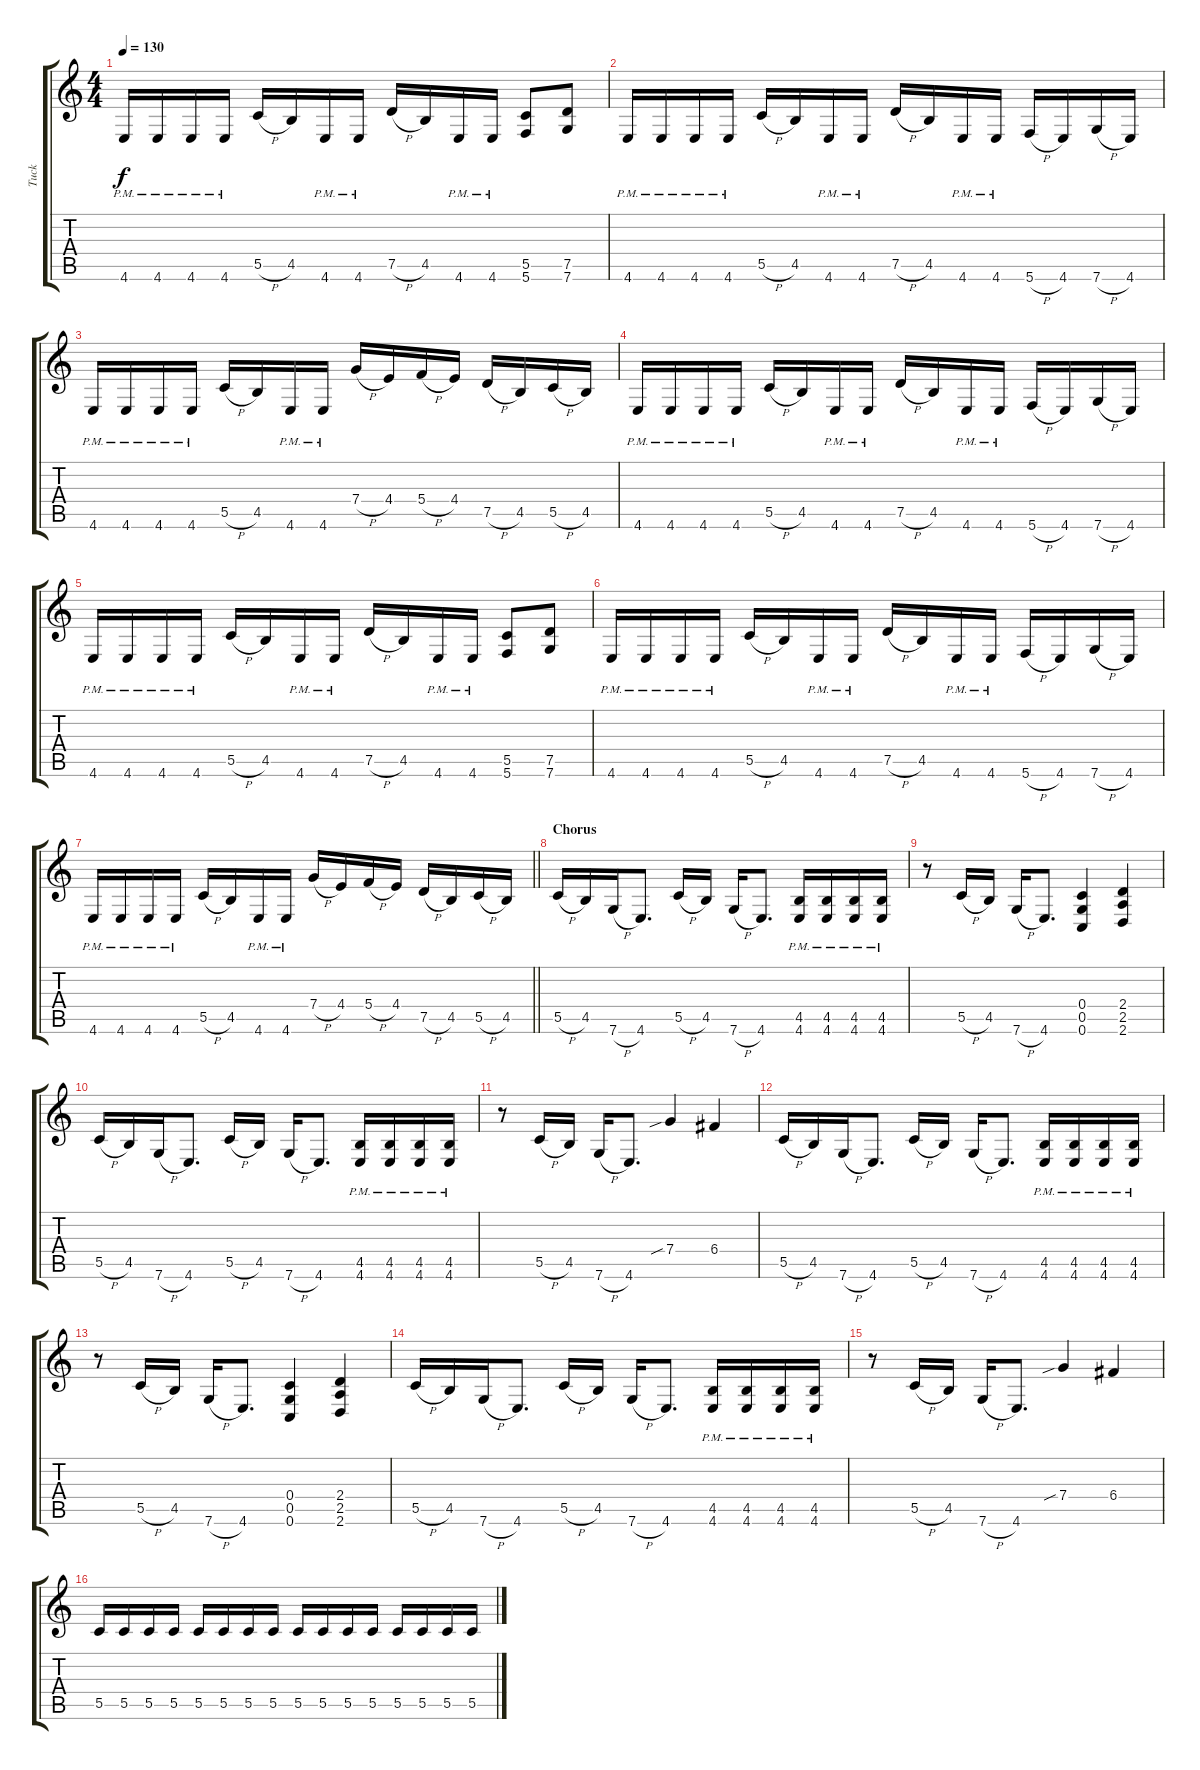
\track ("Tuck" "Tuck") {instrument distortionguitar}
\staff {score tabs}
\tuning (D4 A3 F3 C3 G2 C2) {hide}
\ts (4 4)
\tempo 130
\clef g2
\ks c
4.6{pm}.16{dy f} 4.6{pm}.16 4.6{pm}.16 4.6{pm}.16 5.5{h}.16 4.5.16 4.6{pm}.16 4.6{pm}.16 7.5{h}.16 4.5.16 4.6{pm}.16 4.6{pm}.16 (5.5 5.6).8 (7.5 7.6).8 |
4.6{pm}.16 4.6{pm}.16 4.6{pm}.16 4.6{pm}.16 5.5{h}.16 4.5.16 4.6{pm}.16 4.6{pm}.16 7.5{h}.16 4.5.16 4.6{pm}.16 4.6{pm}.16 5.6{h}.16 4.6.16 7.6{h}.16 4.6.16 |
4.6{pm}.16 4.6{pm}.16 4.6{pm}.16 4.6{pm}.16 5.5{h}.16 4.5.16 4.6{pm}.16 4.6{pm}.16 7.4{h}.16 4.4.16 5.4{h}.16 4.4.16 7.5{h}.16 4.5.16 5.5{h}.16 4.5.16 |
4.6{pm}.16 4.6{pm}.16 4.6{pm}.16 4.6{pm}.16 5.5{h}.16 4.5.16 4.6{pm}.16 4.6{pm}.16 7.5{h}.16 4.5.16 4.6{pm}.16 4.6{pm}.16 5.6{h}.16 4.6.16 7.6{h}.16 4.6.16 |
4.6{pm}.16 4.6{pm}.16 4.6{pm}.16 4.6{pm}.16 5.5{h}.16 4.5.16 4.6{pm}.16 4.6{pm}.16 7.5{h}.16 4.5.16 4.6{pm}.16 4.6{pm}.16 (5.5 5.6).8 (7.5 7.6).8 |
4.6{pm}.16 4.6{pm}.16 4.6{pm}.16 4.6{pm}.16 5.5{h}.16 4.5.16 4.6{pm}.16 4.6{pm}.16 7.5{h}.16 4.5.16 4.6{pm}.16 4.6{pm}.16 5.6{h}.16 4.6.16 7.6{h}.16 4.6.16 |
\barLineRight lightlight
4.6{pm}.16 4.6{pm}.16 4.6{pm}.16 4.6{pm}.16 5.5{h}.16 4.5.16 4.6{pm}.16 4.6{pm}.16 7.4{h}.16 4.4.16 5.4{h}.16 4.4.16 7.5{h}.16 4.5.16 5.5{h}.16 4.5.16 |
\section ("" "Chorus")
5.5{h}.16 4.5.16 7.6{h}.16 4.6.8{d} 5.5{h}.16 4.5.16 7.6{h}.16 4.6.8{d} (4.5{pm} 4.6{pm}).16 (4.5{pm} 4.6{pm}).16 (4.5{pm} 4.6{pm}).16 (4.5{pm} 4.6{pm}).16 |
r.8 5.5{h}.16 4.5.16 7.6{h}.16 4.6.8{d} (0.4 0.5 0.6).4 (2.4 2.5 2.6).4 |
5.5{h}.16 4.5.16 7.6{h}.16 4.6.8{d} 5.5{h}.16 4.5.16 7.6{h}.16 4.6.8{d} (4.5{pm} 4.6{pm}).16 (4.5{pm} 4.6{pm}).16 (4.5{pm} 4.6{pm}).16 (4.5{pm} 4.6{pm}).16 |
r.8 5.5{h}.16 4.5.16 7.6{h}.16 4.6.8{d} 7.4{sib}.4 6.4.4 |
5.5{h}.16 4.5.16 7.6{h}.16 4.6.8{d} 5.5{h}.16 4.5.16 7.6{h}.16 4.6.8{d} (4.5{pm} 4.6{pm}).16 (4.5{pm} 4.6{pm}).16 (4.5{pm} 4.6{pm}).16 (4.5{pm} 4.6{pm}).16 |
r.8 5.5{h}.16 4.5.16 7.6{h}.16 4.6.8{d} (0.4 0.5 0.6).4 (2.4 2.5 2.6).4 |
5.5{h}.16 4.5.16 7.6{h}.16 4.6.8{d} 5.5{h}.16 4.5.16 7.6{h}.16 4.6.8{d} (4.5{pm} 4.6{pm}).16 (4.5{pm} 4.6{pm}).16 (4.5{pm} 4.6{pm}).16 (4.5{pm} 4.6{pm}).16 |
r.8 5.5{h}.16 4.5.16 7.6{h}.16 4.6.8{d} 7.4{sib}.4 6.4.4 |
5.5.16 5.5.16 5.5.16 5.5.16 5.5.16 5.5.16 5.5.16 5.5.16 5.5.16 5.5.16 5.5.16 5.5.16 5.5.16 5.5.16 5.5.16 5.5.16
